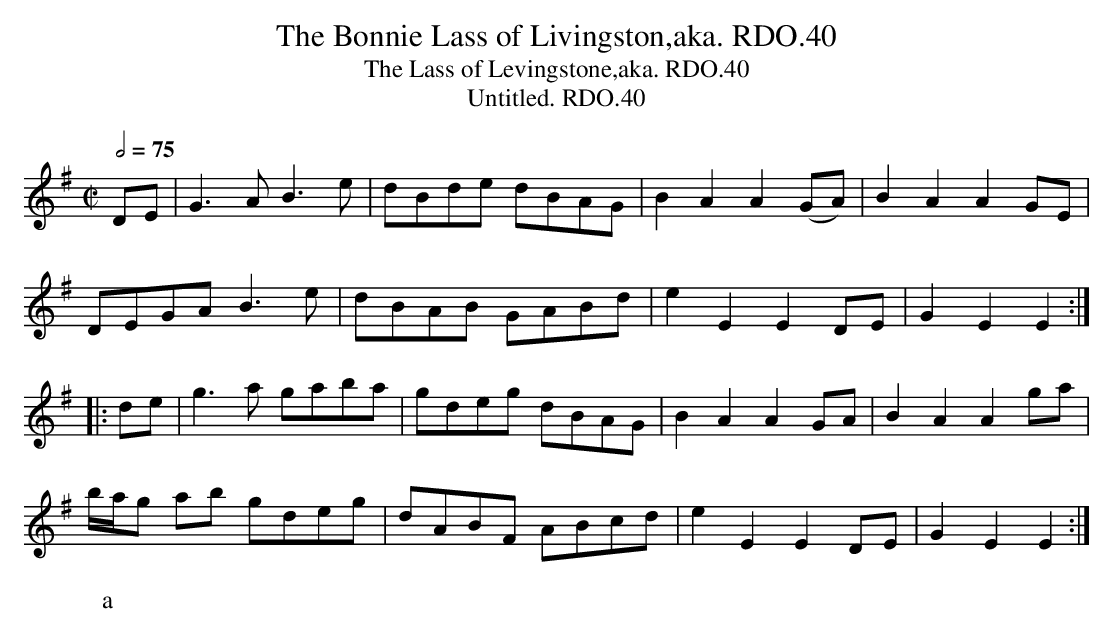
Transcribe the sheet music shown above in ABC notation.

X:1
T:Bonnie Lass of Livingston,aka. RDO.40, The
T:Lass of Levingstone,aka. RDO.40, The
T:Untitled. RDO.40
M:C|
L:1/8
Q:1/2=75
W:a
K:G
DE|G3A B3e|dBde dBAG|B2A2A2(GA)|B2A2A2GE|
DEGAB3e|dBAB GABd|e2E2E2DE|G2E2E2:|
|:de|g3a gaba|gdeg dBAG|B2A2A2GA|B2A2A2ga|
b/a/g ab gdeg|dABF ABcd|e2E2E2DE|G2E2E2:|
